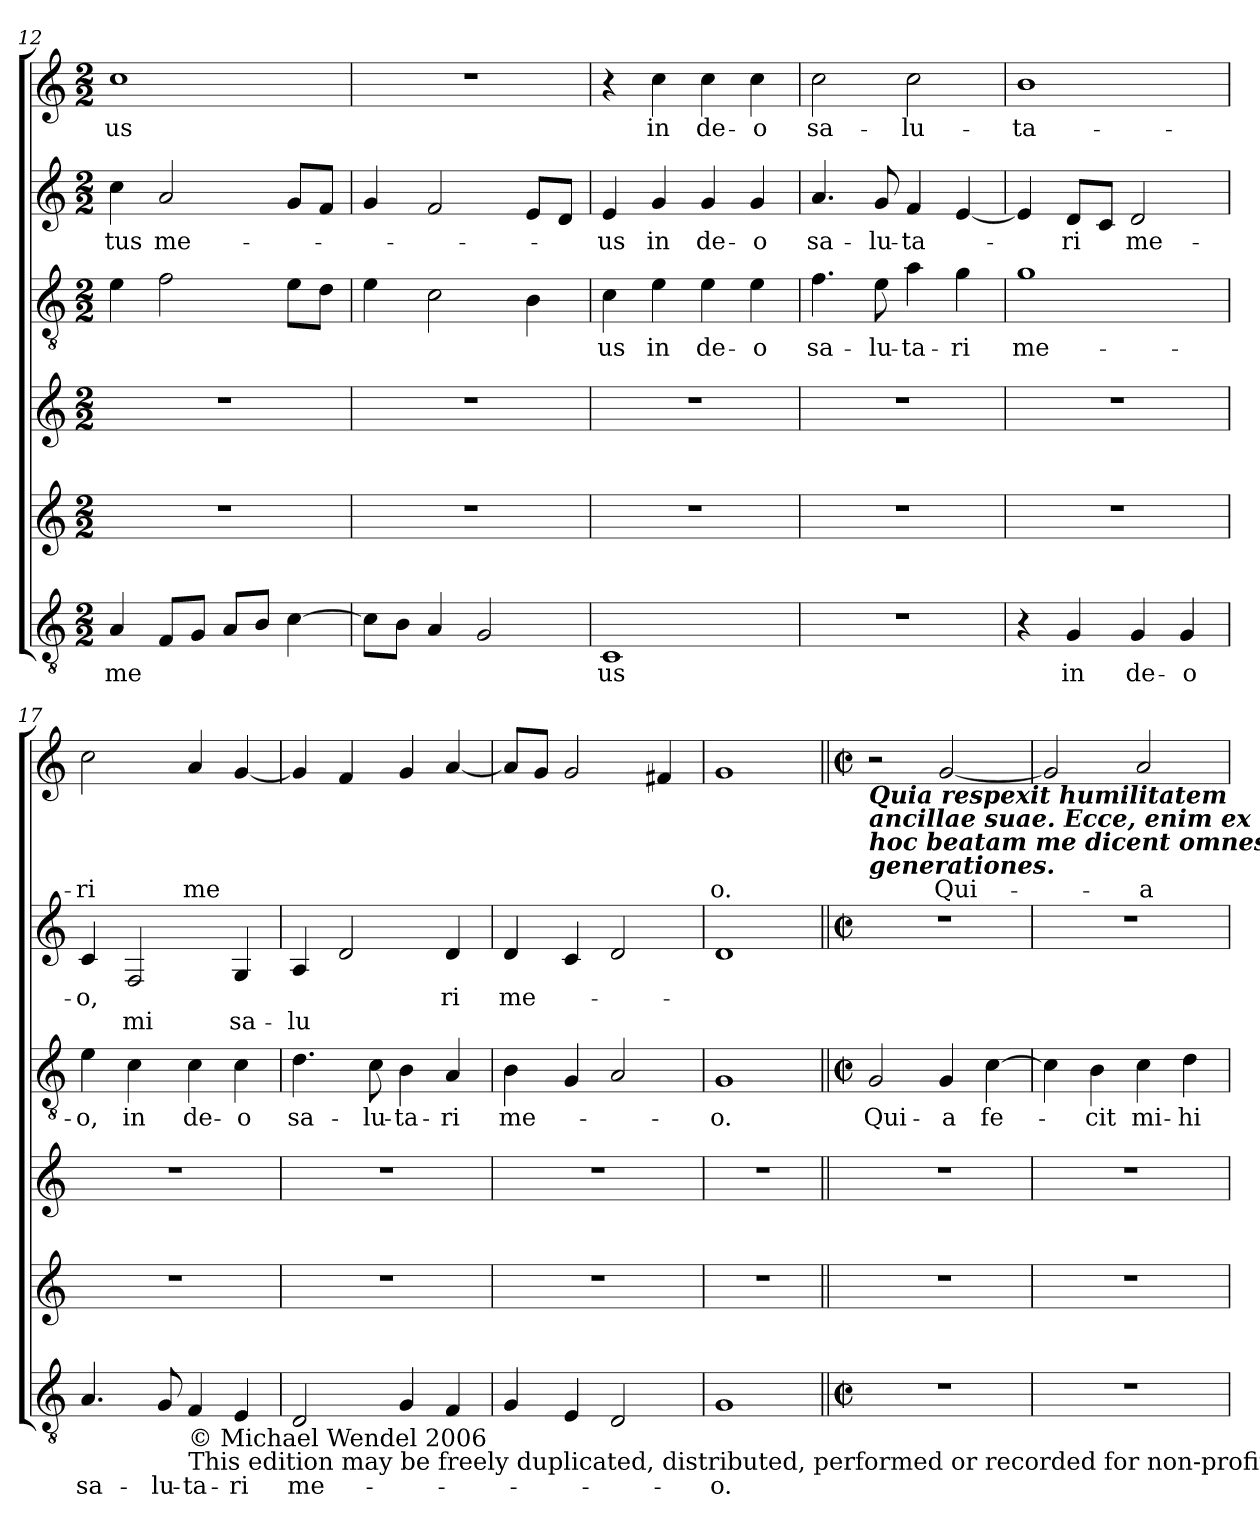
**kern	**text	**kern	**kern	**kern	**text	**kern	**text	**text	**kern	**text
*part6	*part6	*part5	*part4	*part3	*part3	*part2	*part2	*part2	*part1	*part1
*staff6	*staff6	*staff5	*staff4	*staff3	*staff3	*staff2	*staff2	*staff2	*staff1	*staff1
*clefGv2	*	*clefG2	*clefG2	*clefGv2	*	*clefG2	*	*	*clefG2	*
*k[]	*	*k[]	*k[]	*k[]	*	*k[]	*	*	*k[]	*
*C:	*	*C:	*C:	*C:	*	*C:	*	*	*C:	*
*M2/2	*	*M2/2	*M2/2	*M2/2	*	*M2/2	*	*	*M2/2	*
=12	=12	=12	=12	=12	=12	=12	=12	=12	=12	=12
!	!LO:LY:b	!	!	!	!	!	!LO:LY:b	!	!	!LO:LY:b
4A/	me	1r	1r	4e\	.	4cc\	-tus	.	1cc	-us
!	!	!	!	!	!	!	!LO:LY:b	!	!	!
8F/L	.	.	.	2f\	.	2a/	me-	.	.	.
8G/J	.	.	.	.	.	.	.	.	.	.
8A/L	.	.	.	.	.	.	.	.	.	.
8B/J	.	.	.	.	.	.	.	.	.	.
[4c\	.	.	.	8e\L	.	8g/L	.	.	.	.
.	.	.	.	8d\J	.	8f/J	.	.	.	.
=13	=13	=13	=13	=13	=13	=13	=13	=13	=13	=13
8c\L]	.	1r	1r	4e\	.	4g/	.	.	1r	.
8B\J	.	.	.	.	.	.	.	.	.	.
4A/	.	.	.	2c\	.	2f/	.	.	.	.
2G/	.	.	.	.	.	.	.	.	.	.
.	.	.	.	4B\	.	8e/L	.	.	.	.
.	.	.	.	.	.	8d/J	.	.	.	.
=14	=14	=14	=14	=14	=14	=14	=14	=14	=14	=14
!	!LO:LY:b	!	!	!	!LO:LY:b	!	!LO:LY:b	!	!	!
1C	us	1r	1r	4c\	-us	4e/	-us	.	4r	.
!	!	!	!	!	!LO:LY:b	!	!LO:LY:b	!	!	!LO:LY:b
.	.	.	.	4e\	in	4g/	in	.	4cc\	in
!	!	!	!	!	!LO:LY:b	!	!LO:LY:b	!	!	!LO:LY:b
.	.	.	.	4e\	de-	4g/	de-	.	4cc\	de-
!	!	!	!	!	!LO:LY:b	!	!LO:LY:b	!	!	!LO:LY:b
.	.	.	.	4e\	-o	4g/	-o	.	4cc\	-o
!!LO:LB:g=z
=15	=15	=15	=15	=15	=15	=15	=15	=15	=15	=15
!	!	!	!	!	!LO:LY:b	!	!LO:LY:b	!	!	!LO:LY:b
1r	.	1r	1r	4.f\	sa-	4.a/	sa-	.	2cc\	sa-
!	!	!	!	!	!LO:LY:b	!	!LO:LY:b	!	!	!
.	.	.	.	8e\	-lu-	8g/	-lu-	.	.	.
!	!	!	!	!	!LO:LY:b	!	!LO:LY:b	!	!	!LO:LY:b
.	.	.	.	4a\	-ta-	4f/	-ta-	.	2cc\	-lu-
!	!	!	!	!	!LO:LY:b	!	!	!	!	!
.	.	.	.	4g\	-ri	[4e/	.	.	.	.
=16	=16	=16	=16	=16	=16	=16	=16	=16	=16	=16
!	!	!	!	!	!LO:LY:b	!	!	!	!	!LO:LY:b
4r	.	1r	1r	1g	me-	4e/]	.	.	1b	-ta-
!	!LO:LY:b	!	!	!	!	!	!LO:LY:b	!	!	!
4G/	in	.	.	.	.	8d/L	-ri	.	.	.
.	.	.	.	.	.	8c/J	.	.	.	.
!	!LO:LY:b	!	!	!	!	!	!LO:LY:b	!	!	!
4G/	de-	.	.	.	.	2d/	me-	.	.	.
!	!LO:LY:b	!	!	!	!	!	!	!	!	!
4G/	-o	.	.	.	.	.	.	.	.	.
=17	=17	=17	=17	=17	=17	=17	=17	=17	=17	=17
!	!LO:LY:b	!	!	!	!LO:LY:b	!	!LO:LY:b	!	!	!LO:LY:b
4.A/	sa-	1r	1r	4e\	-o,	4c/	-o,	.	2cc\	-ri
!	!	!	!	!	!LO:LY:b	!	!	!LO:LY:b	!	!
.	.	.	.	4c\	in	2F/	.	­mi	.	.
!	!LO:LY:b	!	!	!	!	!	!	!	!	!
8G/	-lu-	.	.	.	.	.	.	.	.	.
!LO:TX:b:t=© Michael Wendel 2006\nThis edition may be freely duplicated, distributed, performed or recorded for non-profit performance or use.	!	!	!	!	!	!	!	!	!	!
!	!LO:LY:b	!	!	!	!LO:LY:b	!	!	!	!	!LO:LY:b
4F/	-ta-	.	.	4c\	de-	.	.	.	4a/	me
!	!LO:LY:b	!	!	!	!LO:LY:b	!	!	!LO:LY:b	!	!
4E/	-ri	.	.	4c\	-o	4G/	.	sa-	[4g/	.
=18	=18	=18	=18	=18	=18	=18	=18	=18	=18	=18
!	!LO:LY:b	!	!	!	!LO:LY:b	!	!	!LO:LY:b	!	!
2D/	me-	1r	1r	4.d\	sa-	4A/	.	-lu	4g/]	.
.	.	.	.	.	.	2d/	.	.	4f/	.
!	!	!	!	!	!LO:LY:b	!	!	!	!	!
.	.	.	.	8c\	-lu-	.	.	.	.	.
!	!	!	!	!	!LO:LY:b	!	!	!	!	!
4G/	.	.	.	4B\	-ta-	.	.	.	4g/	.
!	!	!	!	!	!LO:LY:b	!	!LO:LY:b	!	!	!
4F/	.	.	.	4A/	-ri	4d/	ri	.	[4a/	.
=19	=19	=19	=19	=19	=19	=19	=19	=19	=19	=19
!	!	!	!	!	!LO:LY:b	!	!LO:LY:b	!	!	!
4G/	.	1r	1r	4B\	me-	4d/	me-	.	8a/L]	.
.	.	.	.	.	.	.	.	.	8g/J	.
4E/	.	.	.	4G/	.	4c/	.	.	2g/	.
2D/	.	.	.	2A/	.	2d/	.	.	.	.
.	.	.	.	.	.	.	.	.	4f#/	.
=20	=20	=20	=20	=20	=20	=20	=20	=20	=20	=20
!	!LO:LY:b	!	!	!	!LO:LY:b	!	!	!	!	!LO:LY:b
1G	-o.	1r	1r	1G	-o.	1d	.	.	1g	o.
!!LO:PB:g=z
=21||	=21||	=21||	=21||	=21||	=21||	=21||	=21||	=21||	=21||	=21||
*M2/2	*	*	*	*M2/2	*	*M2/2	*	*	*M2/2	*
*met(c|)	*	*	*	*met(c|)	*	*met(c|)	*	*	*met(c|)	*
!	!	!	!	!	!	!	!	!	!LO:TX:b:Bi:t=Quia respexit humilitatem\nancillae suae. Ecce, enim ex\nhoc beatam me dicent omnes\ngenerationes.	!
!	!	!	!	!	!LO:LY:b	!	!	!	!	!
1r	.	1r	1r	2G/	Qui-	1r	.	.	2r	.
!	!	!	!	!	!LO:LY:b	!	!	!	!	!LO:LY:b
.	.	.	.	4G/	-a	.	.	.	[2g/	Qui-
!	!	!	!	!	!LO:LY:b	!	!	!	!	!
.	.	.	.	[4c\	fe-	.	.	.	.	.
=22	=22	=22	=22	=22	=22	=22	=22	=22	=22	=22
1r	.	1r	1r	4c\]	.	1r	.	.	2g/]	.
!	!	!	!	!	!LO:LY:b	!	!	!	!	!
.	.	.	.	4B\	-cit	.	.	.	.	.
!	!	!	!	!	!LO:LY:b	!	!	!	!	!LO:LY:b
.	.	.	.	4c\	mi-	.	.	.	2a/	-a
!	!	!	!	!	!LO:LY:b	!	!	!	!	!
.	.	.	.	4d\	-hi-	.	.	.	.	.
=	=	=	=	=	=	=	=	=	=	=
*-	*-	*-	*-	*-	*-	*-	*-	*-	*-	*-
